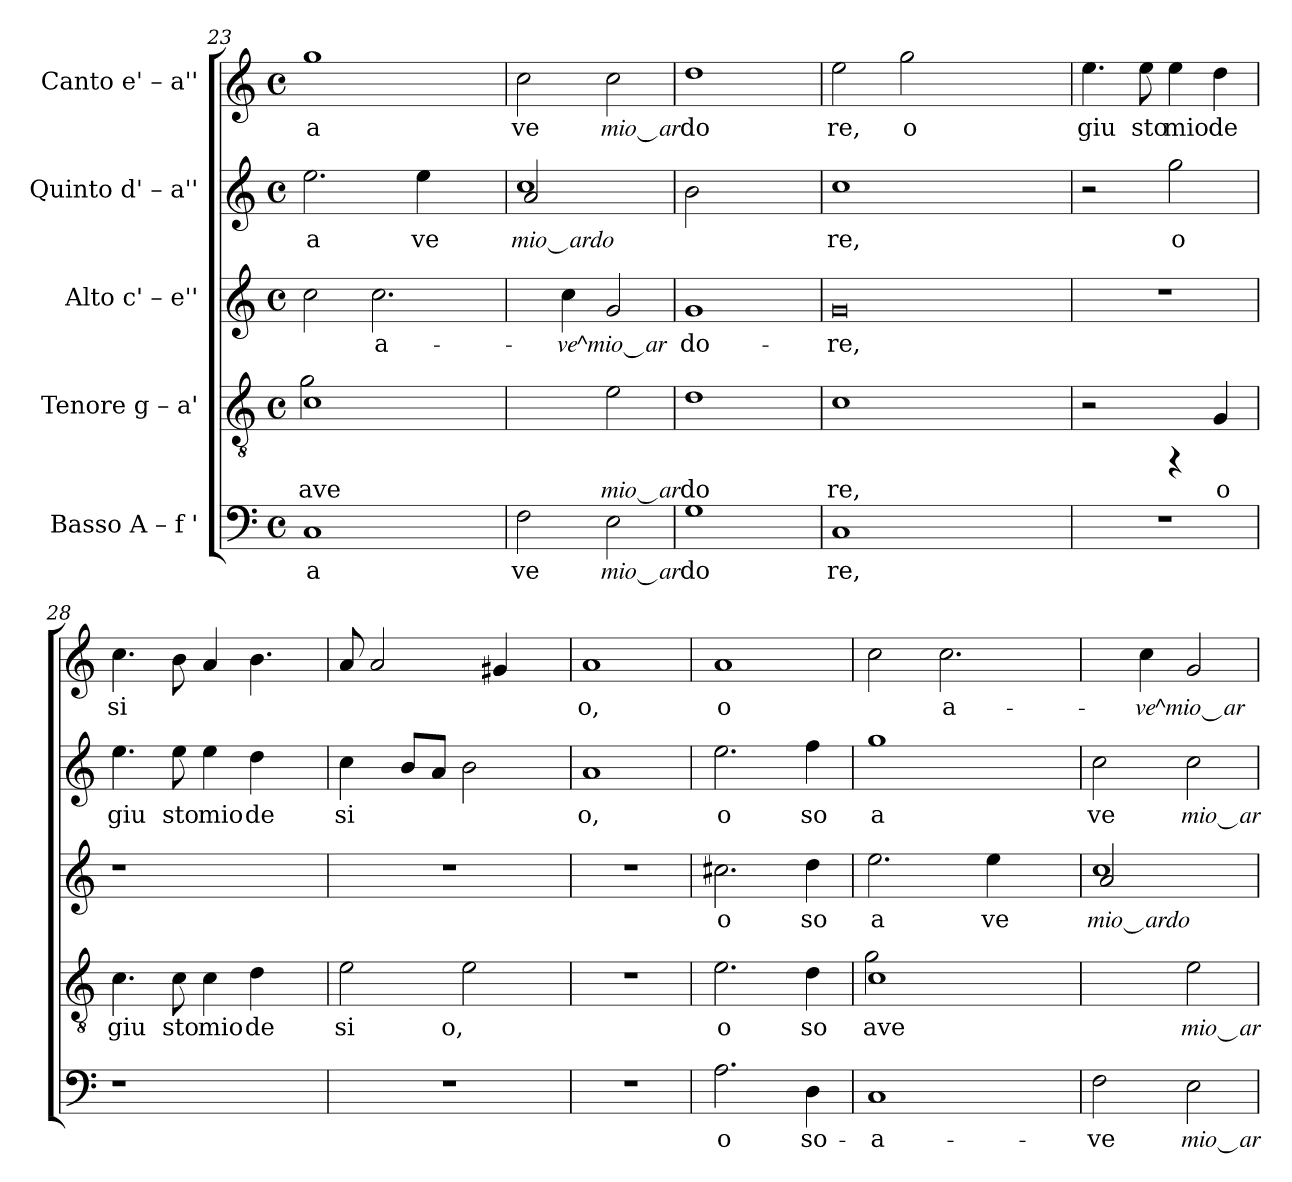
**kern	**text	**kern	**text	**kern	**text	**kern	**text	**kern	**text
*part5	*part5	*part4	*part4	*part3	*part3	*part2	*part2	*part1	*part1
*staff5	*staff5	*staff4	*staff4	*staff3	*staff3	*staff2	*staff2	*staff1	*staff1
*I"Basso  A – f '	*	*I"Tenore  g – a'	*	*I"Alto  c' – e''	*	*I"Quinto  d' – a''	*	*I"Canto  e' – a''	*
*clefF4	*	*clefGv2	*	*clefG2	*	*clefG2	*	*clefG2	*
*k[]	*	*k[]	*	*k[]	*	*k[]	*	*k[]	*
*C:	*	*C:	*	*C:	*	*C:	*	*C:	*
*M4/4	*	*M4/4	*	*M4/4	*	*M4/4	*	*M4/4	*
*met(c)	*	*met(c)	*	*met(c)	*	*met(c)	*	*met(c)	*
=23	=23	=23	=23	=23	=23	=23	=23	=23	=23
!	!LO:LY:b:cj	!	!LO:LY:b:cj	!	!	!	!LO:LY:b:rj	!	!LO:LY:b:rj
*	*	*^	*	*	*	*	*	*	*
1C	a	1c	2g\	ave	2cc\	.	2.ee\	a	1gg	a
!	!	!	!	!	!	!LO:LY:b:rj	!	!	!	!
.	.	.	4ryy	.	2.cc\	a-	.	.	.	.
!	!	!	!	!	!	!	!	!LO:LY:b:rj	!	!
.	.	.	2ryy	.	.	.	4ee\	ve	.	.
4ryy	.	4ryy	.	.	.	.	4ryy	.	4ryy	.
*	*	*v	*v	*	*	*	*	*	*	*
=24	=24	=24	=24	=24	=24	=24	=24	=24	=24
!	!LO:LY:b:cj	!	!	!	!	!	!LO:LY:b:rj	!	!LO:LY:b:rj
*	*	*	*	*	*	*^	*	*	*
2F\	ve	2ryy	.	4ryy	.	1cc	2a/	mio‿ardo	2cc\	ve
!	!	!	!	!	!LO:LY:b:rj	!	!	!	!	!
.	.	.	.	4cc\	-ve^mio‿ar-	.	.	.	.	.
!	!LO:LY:b:cj	!	!LO:LY:b:cj	!	!LO:LY:b:rj	!	!	!	!	!LO:LY:b:rj
2E\	mio‿ar	2e\	mio‿ar	2g/	--	.	2ryy	.	2cc\	mio‿ar
=25	=25	=25	=25	=25	=25	=25	=25	=25	=25	=25
!	!LO:LY:b:cj	!	!LO:LY:b:cj	!	!LO:LY:b:rj	!	!	!LO:LY:b:rj	!	!LO:LY:b:rj
*	*	*	*	*	*	*v	*v	*	*	*
1G	do	1d	do	1g	-do-	2b\	.	1dd	do
.	.	.	.	.	.	2ryy	.	.	.
=26	=26	=26	=26	=26	=26	=26	=26	=26	=26
!	!LO:LY:b:cj	!	!LO:LY:b:cj	!	!LO:LY:b:rj	!	!LO:LY:b:rj	!	!LO:LY:b:rj
1C	re,	1c	re,	0g	-re,	1cc	re,	2ee\	re,
!	!	!	!	!	!	!	!	!	!LO:LY:b:rj
.	.	.	.	.	.	.	.	2gg\	o
1ryy	.	1ryy	.	.	.	1ryy	.	1ryy	.
=27	=27	=27	=27	=27	=27	=27	=27	=27	=27
!	!	!	!	!	!	!	!	!	!LO:LY:b:rj
1r	.	2r	.	1r	.	2r	.	4.ee\	giu
!	!	!	!	!	!	!	!	!	!LO:LY:b:rj
.	.	.	.	.	.	.	.	8ee\	sto
!	!	!	!	!	!	!	!LO:LY:b:rj	!	!LO:LY:b:rj
.	.	4rFF	.	.	.	2gg\	o	4ee\	mio
!	!	!	!LO:LY:b:cj	!	!	!	!	!	!LO:LY:b:rj
.	.	4G/	o	.	.	.	.	4dd\	de
!!LO:LB:g=z
=28	=28	=28	=28	=28	=28	=28	=28	=28	=28
!	!	!	!LO:LY:b:cj	!	!	!	!LO:LY:b:rj	!	!LO:LY:b:rj
1r	.	4.c\	giu	1r	.	4.ee\	giu	4.cc\	si-
!	!	!	!LO:LY:b:cj	!	!	!	!LO:LY:b:rj	!	!LO:LY:b:rj
.	.	8c\	sto	.	.	8ee\	sto	8b\	--
!	!	!	!LO:LY:b:cj	!	!	!	!LO:LY:b:rj	!	!
.	.	4c\	mio	.	.	4ee\	mio	4a/	.
!	!	!	!LO:LY:b:cj	!	!	!	!LO:LY:b:rj	!	!LO:LY:b:rj
.	.	4d\	de	.	.	4dd\	de	4.b\	--
8ryy	.	8ryy	.	8ryy	.	8ryy	.	.	.
=29	=29	=29	=29	=29	=29	=29	=29	=29	=29
!	!	!	!LO:LY:b:cj	!	!	!	!LO:LY:b:rj	!	!LO:LY:b:rj
1r	.	2e\	si	1r	.	4cc\	si	8a/	--
!	!	!	!	!	!	!	!	!	!LO:LY:b:rj
.	.	.	.	.	.	.	.	2a/	--
!	!	!	!	!	!	!	!LO:LY:b:rj	!	!
.	.	.	.	.	.	8b/L	.	.	.
!	!	!	!	!	!	!	!LO:LY:b:rj	!	!
.	.	.	.	.	.	8a/J	.	.	.
!	!	!	!LO:LY:b:cj	!	!	!	!LO:LY:b:rj	!	!
.	.	2e\	o,	.	.	2b\	.	.	.
!	!	!	!	!	!	!	!	!	!LO:LY:b:rj
.	.	.	.	.	.	.	.	4g#X/	--
.	.	.	.	.	.	.	.	8ryy	.
=30	=30	=30	=30	=30	=30	=30	=30	=30	=30
!	!	!	!	!	!	!	!LO:LY:b:rj	!	!LO:LY:b:rj
1r	.	1r	.	1r	.	1a	o,	1a	-o,
=31	=31	=31	=31	=31	=31	=31	=31	=31	=31
!	!LO:LY:b:cj	!	!LO:LY:b:cj	!	!LO:LY:b:rj	!	!LO:LY:b:rj	!	!LO:LY:b:rj
2.A\	o	2.e\	o	2.cc#X\	o	2.ee\	o	1a	o
!	!LO:LY:b:cj	!	!LO:LY:b:cj	!	!LO:LY:b:rj	!	!LO:LY:b:rj	!	!
4D\	so-	4d\	so	4dd\	so	4ff\	so	.	.
=32	=32	=32	=32	=32	=32	=32	=32	=32	=32
!	!LO:LY:b:cj	!	!LO:LY:b:cj	!	!LO:LY:b:rj	!	!LO:LY:b:rj	!	!
*	*	*^	*	*	*	*	*	*	*
1C	-a-	1c	2g\	ave	2.ee\	a	1gg	a	2cc\	.
!	!	!	!	!	!	!	!	!	!	!LO:LY:b:rj
.	.	.	4ryy	.	.	.	.	.	2.cc\	a-
!	!	!	!	!	!	!LO:LY:b:rj	!	!	!	!
.	.	.	2ryy	.	4ee\	ve	.	.	.	.
4ryy	.	4ryy	.	.	4ryy	.	4ryy	.	.	.
*	*	*v	*v	*	*	*	*	*	*	*
=33	=33	=33	=33	=33	=33	=33	=33	=33	=33
!	!LO:LY:b:cj	!	!	!	!LO:LY:b:rj	!	!LO:LY:b:rj	!	!
*	*	*	*	*^	*	*	*	*	*
2F\	-ve	2ryy	.	1cc	2a/	mio‿ardo	2cc\	ve	4ryy	.
!	!	!	!	!	!	!	!	!	!	!LO:LY:b:rj
.	.	.	.	.	.	.	.	.	4cc\	-ve^mio‿ar-
!	!LO:LY:b:cj	!	!LO:LY:b:cj	!	!	!	!	!LO:LY:b:rj	!	!LO:LY:b:rj
2E\	mio‿ar-	2e\	mio‿ar	.	2ryy	.	2cc\	mio‿ar	2g/	--
*	*	*	*	*v	*v	*	*	*	*	*
=	=	=	=	=	=	=	=	=	=
*-	*-	*-	*-	*-	*-	*-	*-	*-	*-
